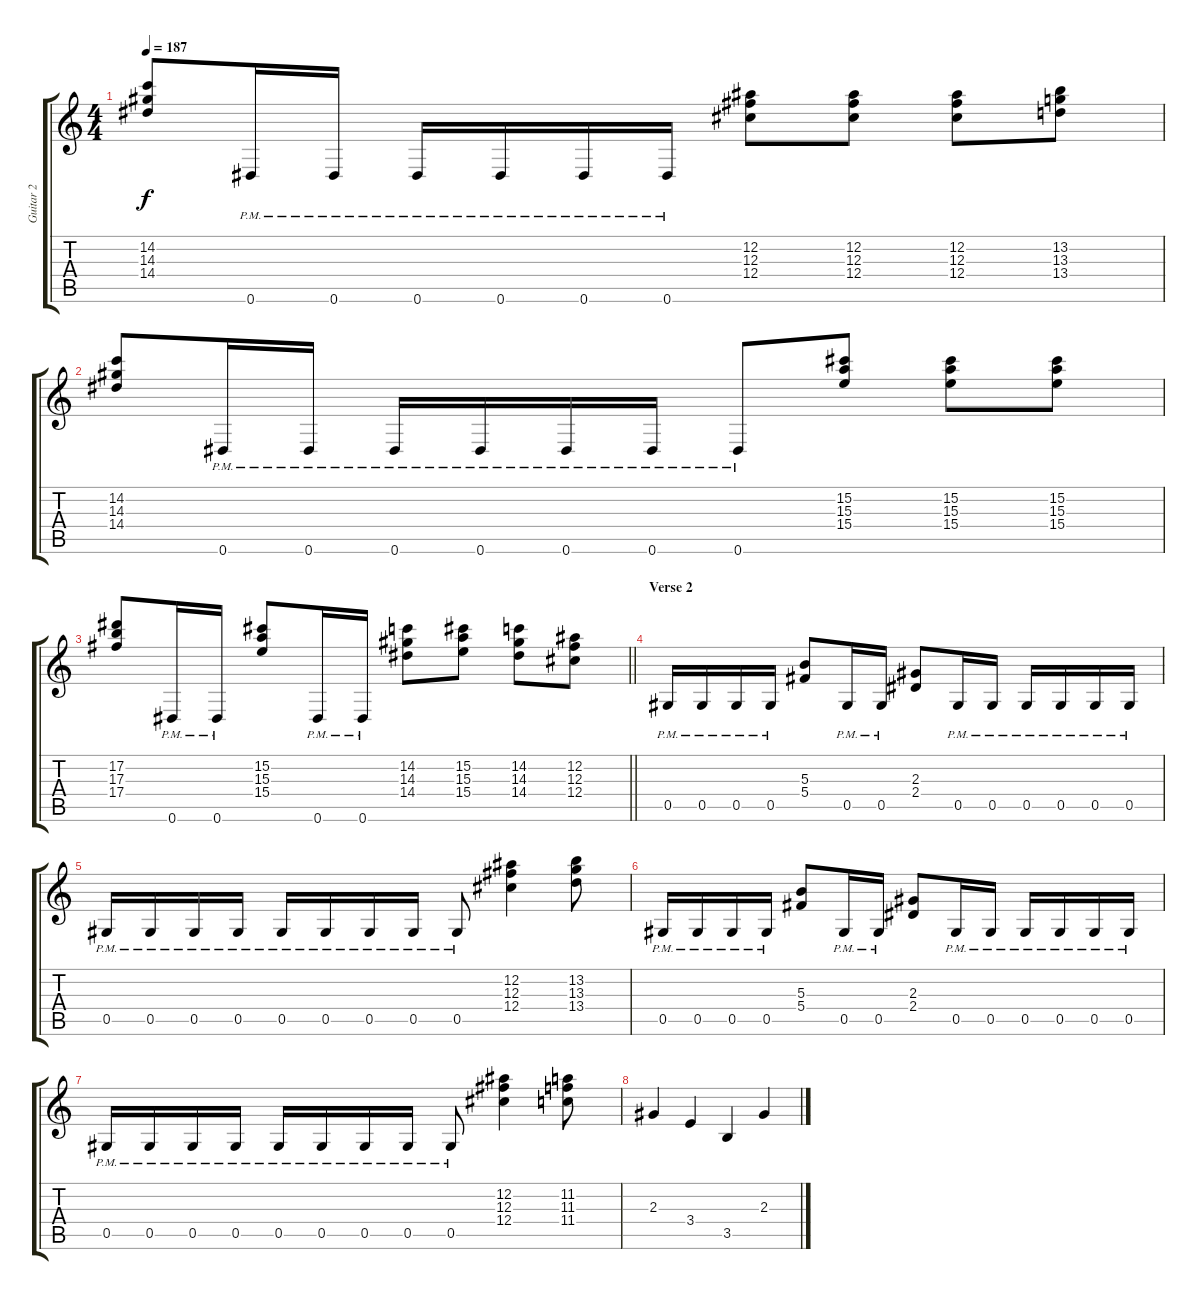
\track ("Guitar 2" "Guitar 2") {instrument overdrivenguitar}
\staff {score tabs}
\tuning (Eb4 Bb3 Gb3 Db3 Ab2 Eb2) {hide}
\ts (4 4)
\tempo 187
\clef g2
\ks c
(14.2 14.3 14.4).8{dy f} 0.6{pm}.16 0.6{pm}.16 0.6{pm}.16 0.6{pm}.16 0.6{pm}.16 0.6{pm}.16 (12.2 12.3 12.4).8 (12.2 12.3 12.4).8 (12.2 12.3 12.4).8 (13.2 13.3 13.4).8 |
(14.2 14.3 14.4).8 0.6{pm}.16 0.6{pm}.16 0.6{pm}.16 0.6{pm}.16 0.6{pm}.16 0.6{pm}.16 0.6{pm}.8 (15.2 15.3 15.4).8 (15.2 15.3 15.4).8 (15.2 15.3 15.4).8 |
\barLineRight lightlight
(17.2 17.3 17.4).8 0.6{pm}.16 0.6{pm}.16 (15.2 15.3 15.4).8 0.6{pm}.16 0.6{pm}.16 (14.2 14.3 14.4).8 (15.2 15.3 15.4).8 (14.2 14.3 14.4).8 (12.2 12.3 12.4).8 |
\section ("" "Verse 2")
0.5{pm}.16 0.5{pm}.16 0.5{pm}.16 0.5{pm}.16 (5.3 5.4).8 0.5{pm}.16 0.5{pm}.16 (2.3 2.4).8 0.5{pm}.16 0.5{pm}.16 0.5{pm}.16 0.5{pm}.16 0.5{pm}.16 0.5{pm}.16 |
0.5{pm}.16 0.5{pm}.16 0.5{pm}.16 0.5{pm}.16 0.5{pm}.16 0.5{pm}.16 0.5{pm}.16 0.5{pm}.16 0.5{pm}.8 (12.2 12.3 12.4).4 (13.2 13.3 13.4).8 |
0.5{pm}.16 0.5{pm}.16 0.5{pm}.16 0.5{pm}.16 (5.3 5.4).8 0.5{pm}.16 0.5{pm}.16 (2.3 2.4).8 0.5{pm}.16 0.5{pm}.16 0.5{pm}.16 0.5{pm}.16 0.5{pm}.16 0.5{pm}.16 |
0.5{pm}.16 0.5{pm}.16 0.5{pm}.16 0.5{pm}.16 0.5{pm}.16 0.5{pm}.16 0.5{pm}.16 0.5{pm}.16 0.5{pm}.8 (12.2 12.3 12.4).4 (11.2 11.3 11.4).8 |
2.3.4 3.4.4 3.5.4 2.3.4
